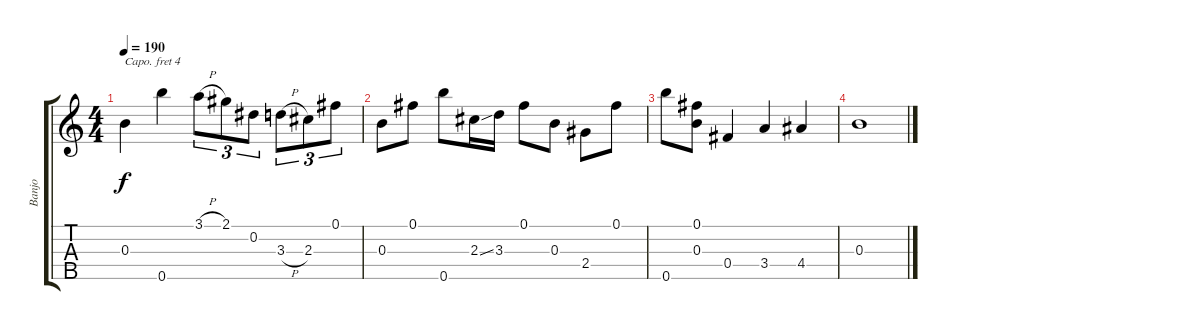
\track ("Banjo" "Banjo") {instrument banjo}
\staff {score tabs}
\capo 4
\tuning (D4 B3 G3 D3 G4) {hide}
\displaytranspose 12
\ts (4 4)
\tempo 190
\clef g2
\ks c
0.3.4{dy f} 0.5.4 3.1{h}.8{tu (3 2)} 2.1.8{tu (3 2)} 0.2.8{tu (3 2)} 3.3{h}.8{tu (3 2)} 2.3.8{tu (3 2)} 0.1.8{tu (3 2)} |
0.3.8 0.1.8 0.5.8 2.3{ss}.16 3.3.16 0.1.8 0.3.8 2.4.8 0.1.8 |
0.5.8 (0.1 0.3).8 0.4.4 3.4.4 4.4.4 |
0.3.1
